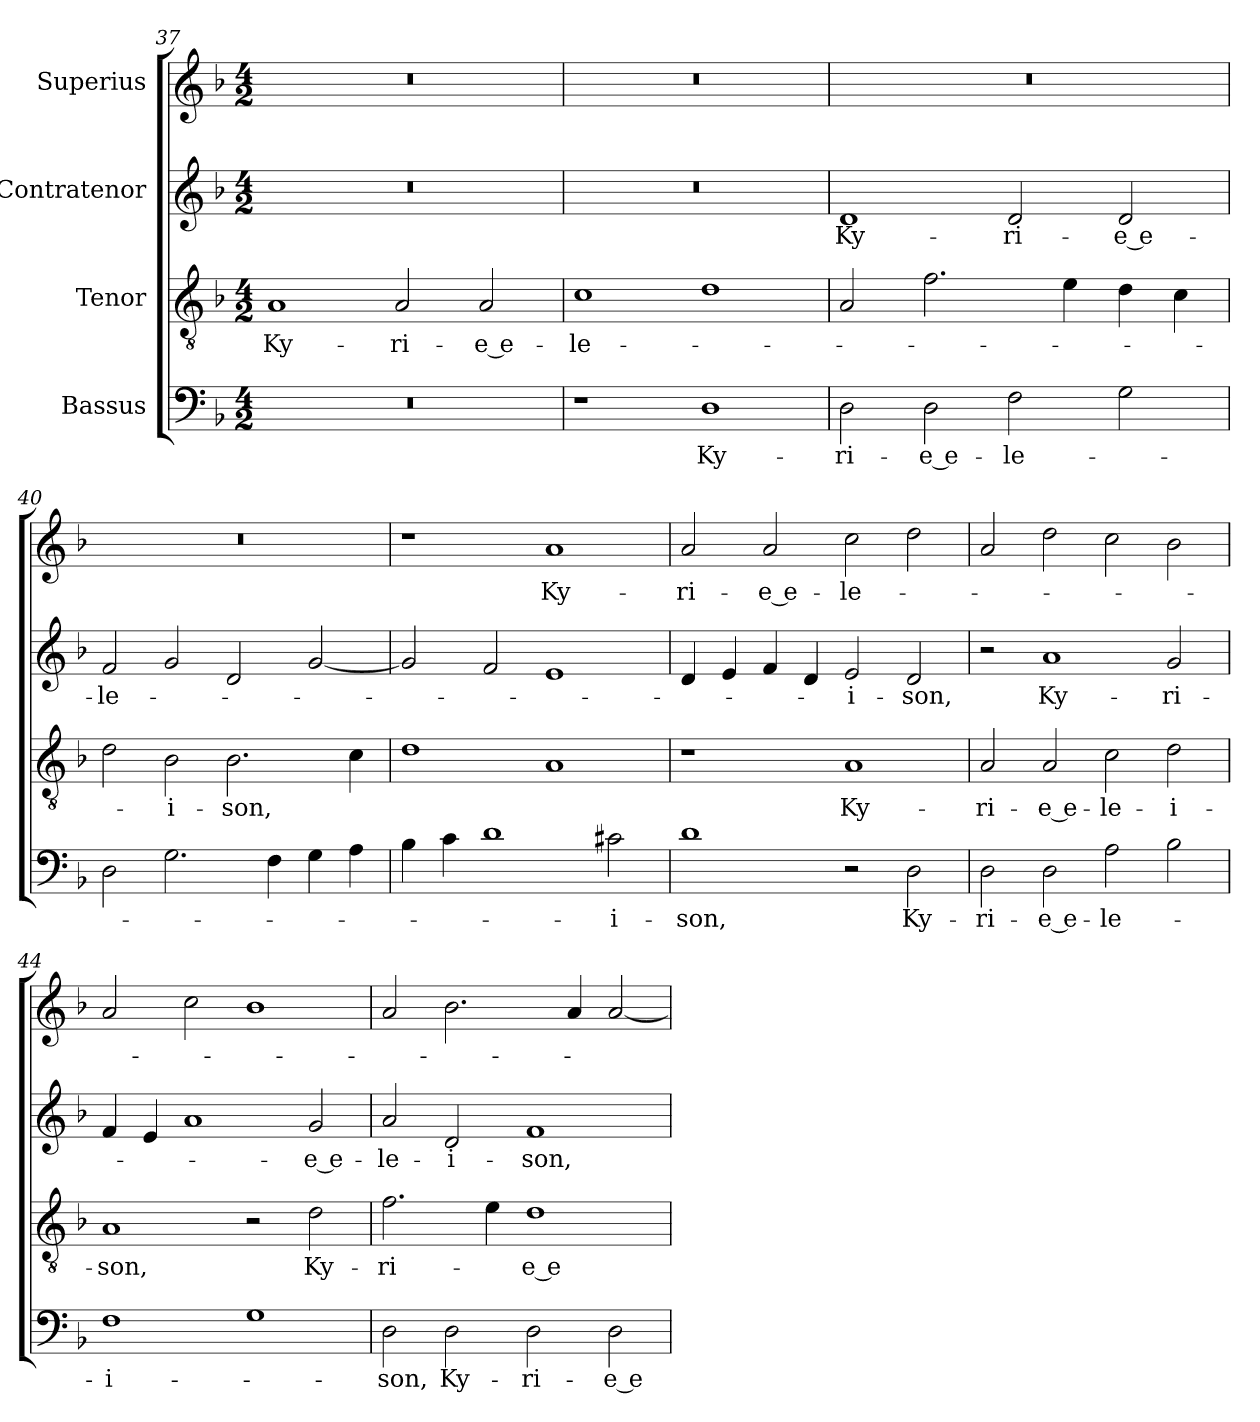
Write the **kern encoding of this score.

**kern	**text	**kern	**text	**kern	**text	**kern	**text
*part4	*part4	*part3	*part3	*part2	*part2	*part1	*part1
*staff4	*staff4	*staff3	*staff3	*staff2	*staff2	*staff1	*staff1
*I"Bassus	*	*I"Tenor	*	*I"Contratenor	*	*I"Superius	*
*clefF4	*	*clefGv2	*	*clefG2	*	*clefG2	*
*k[b-]	*	*k[b-]	*	*k[b-]	*	*k[b-]	*
*M4/2	*	*M4/2	*	*M4/2	*	*M4/2	*
=37	=37	=37	=37	=37	=37	=37	=37
0r	.	1A/	Ky-	0r	.	0r	.
.	.	2A/	-ri-	.	.	.	.
.	.	2A/	-e e-	.	.	.	.
=38	=38	=38	=38	=38	=38	=38	=38
1r	.	1c\	-le-	0r	.	0r	.
1D\	Ky-	1d\	.	.	.	.	.
=39	=39	=39	=39	=39	=39	=39	=39
2D\	-ri-	2A/	.	1d/	Ky-	0r	.
2D\	-e e-	2.f\	.	.	.	.	.
2F\	-le-	.	.	2d/	-ri-	.	.
.	.	4e\	.	.	.	.	.
2G\	.	4d\	.	2d/	-e e-	.	.
.	.	4c\	.	.	.	.	.
=40	=40	=40	=40	=40	=40	=40	=40
2D\	.	2d\	.	2f/	-le-	0r	.
2.G\	.	2B-\	-i-	2g/	.	.	.
.	.	2.B-\	-son,	2d/	.	.	.
4F\	.	.	.	.	.	.	.
4G\	.	.	.	[2g/	.	.	.
4A\	.	4c\	.	.	.	.	.
=41	=41	=41	=41	=41	=41	=41	=41
4B-\	.	1d\	.	2g/]	.	1r	.
4c\	.	.	.	.	.	.	.
1d\	.	.	.	2f/	.	.	.
.	.	1A/	.	1e/	.	1a/	Ky-
2c#X\	-i-	.	.	.	.	.	.
=42	=42	=42	=42	=42	=42	=42	=42
1d\	-son,	1r	.	4d/	.	2a/	-ri-
.	.	.	.	4e/	.	.	.
.	.	.	.	4f/	.	2a/	-e e-
.	.	.	.	4d/	.	.	.
2r	.	1A/	Ky-	2e/	-i-	2cc\	-le-
2D\	Ky-	.	.	2d/	-son,	2dd\	.
=43	=43	=43	=43	=43	=43	=43	=43
2D\	-ri-	2A/	-ri-	2r	.	2a/	.
2D\	-e e-	2A/	-e e-	1a/	Ky-	2dd\	.
2A\	-le-	2c\	-le-	.	.	2cc\	.
2B-\	.	2d\	-i-	2g/	-ri-	2b-\	.
=44	=44	=44	=44	=44	=44	=44	=44
1F\	-i-	1A/	-son,	4f/	.	2a/	.
.	.	.	.	4e/	.	.	.
.	.	.	.	1a/	.	2cc\	.
1G\	.	2r	.	.	.	1b-\	.
.	.	2d\	Ky-	2g/	-e e-	.	.
=45	=45	=45	=45	=45	=45	=45	=45
2D\	-son,	2.f\	-ri-	2a/	-le-	2a/	.
2D\	Ky-	.	.	2d/	-i-	2.b-\	.
.	.	4e\	.	.	.	.	.
2D\	-ri-	1d\	-e e-	1f/	-son,	.	.
.	.	.	.	.	.	4a/	.
2D\	-e e-	.	.	.	.	[2a/	.
=	=	=	=	=	=	=	=
*-	*-	*-	*-	*-	*-	*-	*-
